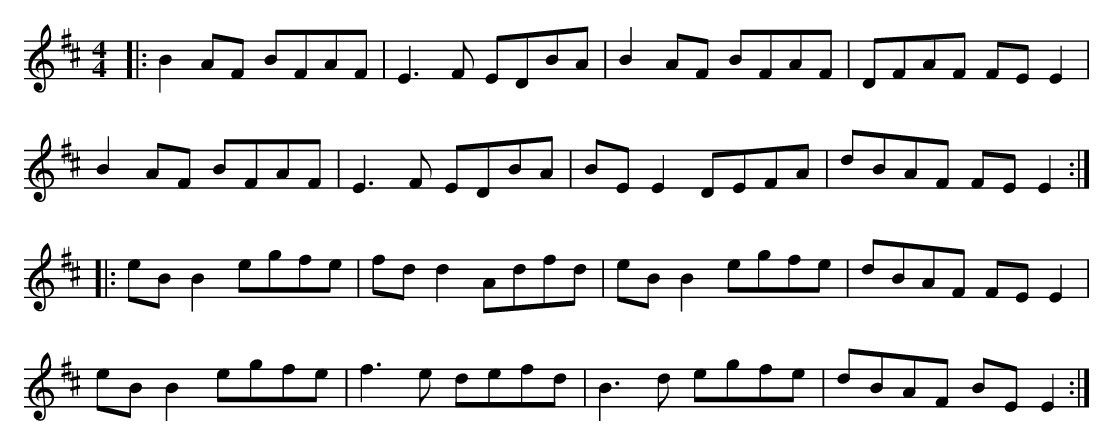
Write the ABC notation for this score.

X:1
M:4/4
K:Edor
|:B2AF BFAF|E3F EDBA|B2AF BFAF|DFAF FE E2|
B2AF BFAF|E3F EDBA|BE E2 DEFA|dBAF FE E2:|
|:eB B2 egfe|fd d2 Adfd|eB B2 egfe|dBAF FE E2|
eB B2 egfe|f3e defd|B3d egfe|dBAF BE E2:|
